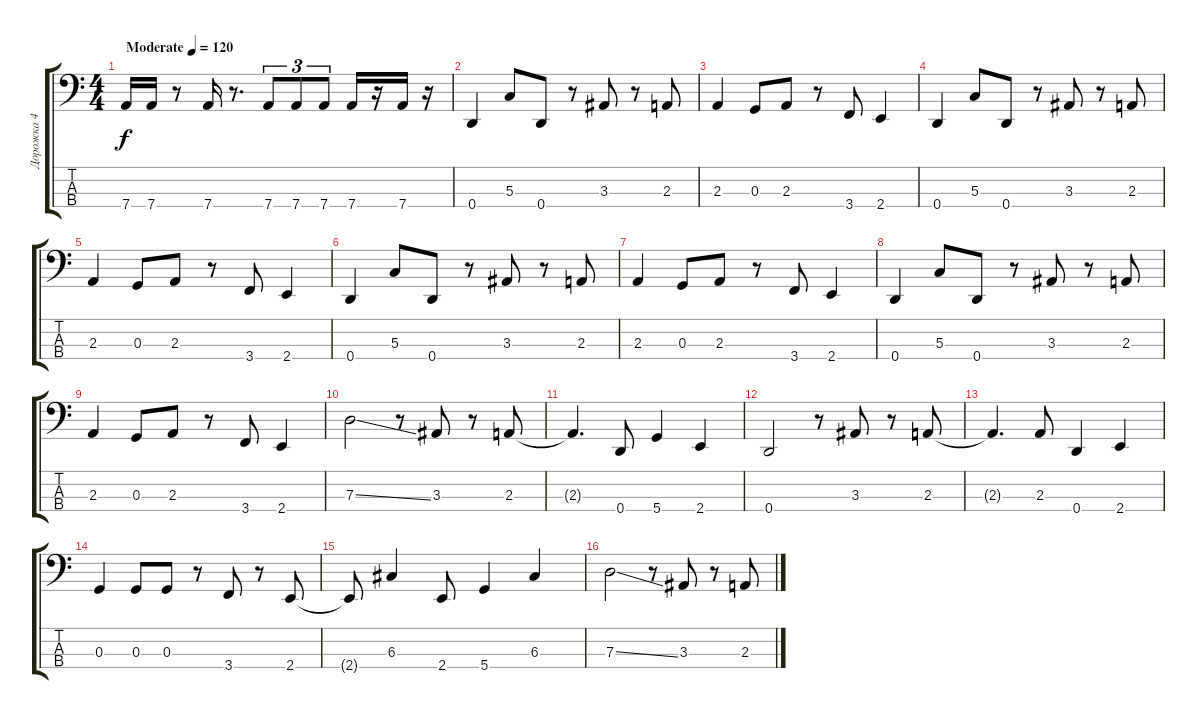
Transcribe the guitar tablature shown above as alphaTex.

\track ("Дорожка 4" "Дорожка 4") {instrument electricbassfinger}
\staff {score tabs}
\tuning (F2 C2 G1 D1) {hide}
\ts (4 4)
\tempo (120 "Moderate")
\clef f4
\ks c
7.4.16{dy f instrument electricbassfinger} 7.4.16 r.8 7.4.16 r.8{d} 7.4.8{tu (3 2)} 7.4.8{tu (3 2)} 7.4.8{tu (3 2)} 7.4.16 r.16 7.4.16 r.16 |
0.4.4 5.3.8 0.4.8 r.8 3.3.8 r.8 2.3.8 |
2.3.4 0.3.8 2.3.8 r.8 3.4.8 2.4.4 |
0.4.4 5.3.8 0.4.8 r.8 3.3.8 r.8 2.3.8 |
2.3.4 0.3.8 2.3.8 r.8 3.4.8 2.4.4 |
0.4.4 5.3.8 0.4.8 r.8 3.3.8 r.8 2.3.8 |
2.3.4 0.3.8 2.3.8 r.8 3.4.8 2.4.4 |
0.4.4 5.3.8 0.4.8 r.8 3.3.8 r.8 2.3.8 |
2.3.4 0.3.8 2.3.8 r.8 3.4.8 2.4.4 |
7.3{ss}.2 r.8 3.3.8 r.8 2.3.8 |
2.3{t}.4{d} 0.4.8 5.4.4 2.4.4 |
0.4.2 r.8 3.3.8 r.8 2.3.8 |
2.3{t}.4{d} 2.3.8 0.4.4 2.4.4 |
0.3.4 0.3.8 0.3.8 r.8 3.4.8 r.8 2.4.8 |
2.4{t}.8 6.3.4 2.4.8 5.4.4 6.3.4 |
7.3{ss}.2 r.8 3.3.8 r.8 2.3.8
